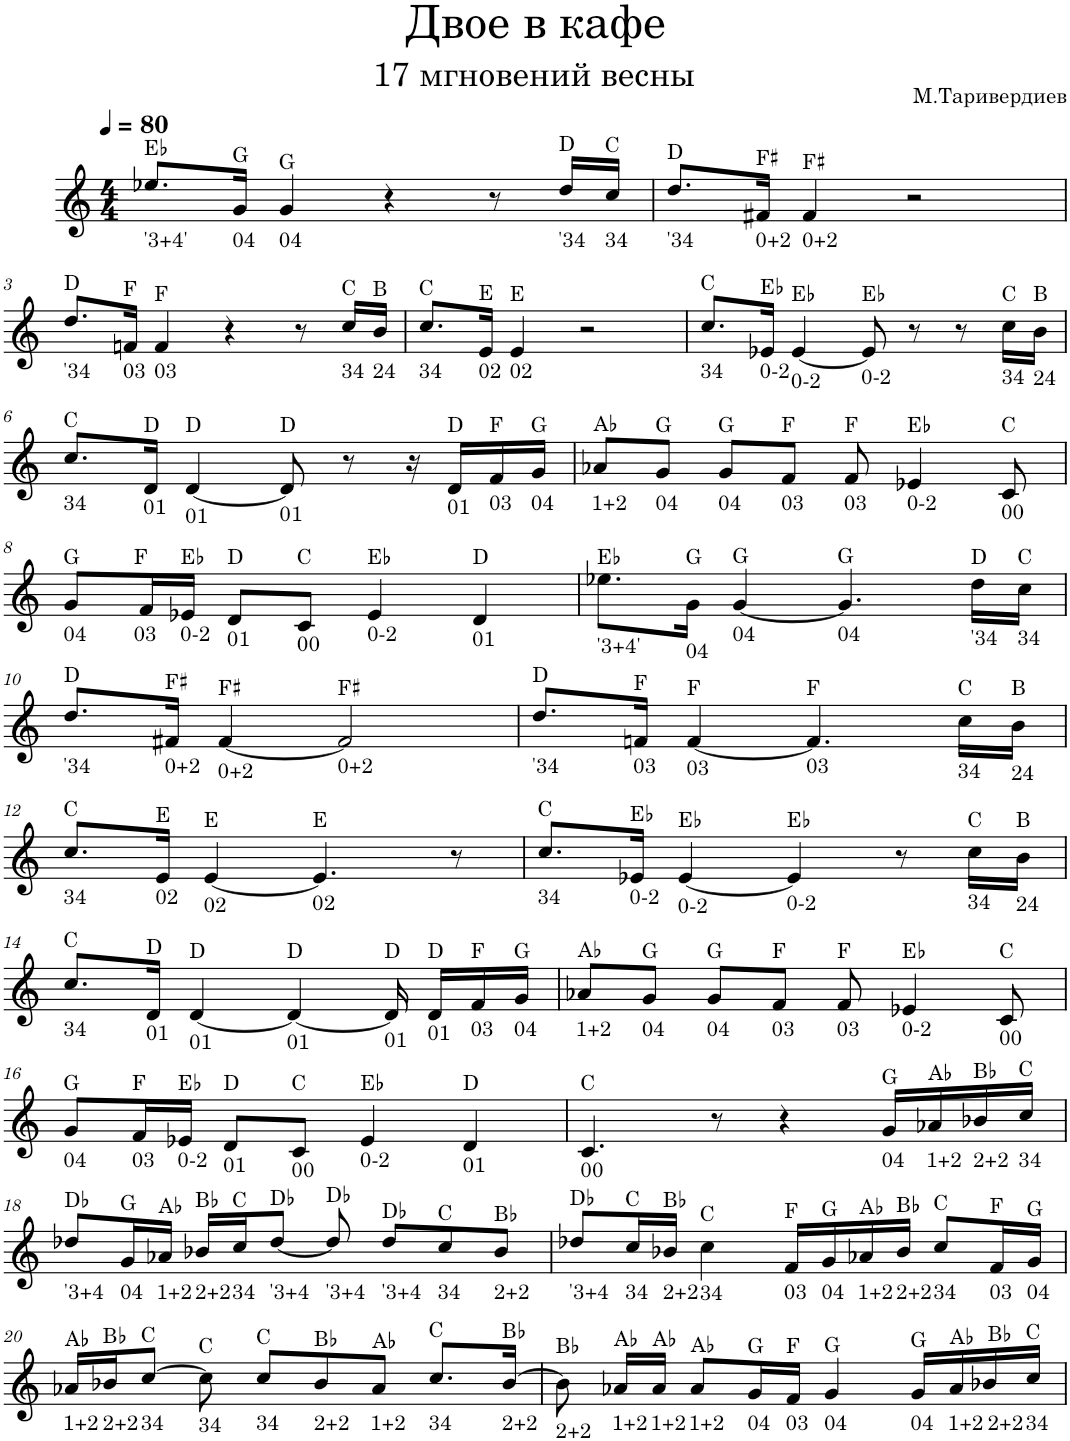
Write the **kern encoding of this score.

**kern
*part1
*staff1
*I"Alto Recorder
*I'A. Rec.
*clefG2
*k[]
*M4/4
*MM80
=1
!LO:TX:b:t='3+4'
!LO:TX:a:t=E♭
8.ee-X/L
!LO:TX:b:t=04
!LO:TX:a:t=G
16g/Jk
!LO:TX:b:t=04
!LO:TX:a:t=G
4g/
4r
8r
!LO:TX:b:t='34
!LO:TX:a:t=D
16dd/LL
!LO:TX:b:t=34
!LO:TX:a:t=C
16cc/JJ
=2
!LO:TX:b:t='34
!LO:TX:a:t=D
8.dd/L
!LO:TX:b:t=0+2
!LO:TX:a:t=F♯
16f#X/Jk
!LO:TX:b:t=0+2
!LO:TX:a:t=F♯
4f#/
2r
!!LO:LB:g=z
=3
!LO:TX:b:t='34
!LO:TX:a:t=D
8.dd/L
!LO:TX:b:t=03
!LO:TX:a:t=F
16fn/Jk
!LO:TX:b:t=03
!LO:TX:a:t=F
4f/
4r
8r
!LO:TX:b:t=34
!LO:TX:a:t=C
16cc/LL
!LO:TX:b:t=24
!LO:TX:a:t=B
16b/JJ
=4
!LO:TX:b:t=34
!LO:TX:a:t=C
8.cc/L
!LO:TX:b:t=02
!LO:TX:a:t=E
16e/Jk
!LO:TX:b:t=02
!LO:TX:a:t=E
4e/
2r
=5
!LO:TX:b:t=34
!LO:TX:a:t=C
8.cc/L
!LO:TX:b:t=0-2
!LO:TX:a:t=E♭
16e-X/Jk
!LO:TX:b:t=0-2
!LO:TX:a:t=E♭
[4e-/
!LO:TX:b:t=0-2
!LO:TX:a:t=E♭
8e-/]
8r
8r
!LO:TX:b:t=34
!LO:TX:a:t=C
16cc\LL
!LO:TX:b:t=24
!LO:TX:a:t=B
16b\JJ
!!LO:LB:g=z
=6
!LO:TX:b:t=34
!LO:TX:a:t=C
8.cc/L
!LO:TX:b:t=01
!LO:TX:a:t=D
16d/Jk
!LO:TX:b:t=01
!LO:TX:a:t=D
[4d/
!LO:TX:b:t=01
!LO:TX:a:t=D
8d/]
8r
16r
!LO:TX:b:t=01
!LO:TX:a:t=D
16d/LL
!LO:TX:b:t=03
!LO:TX:a:t=F
16f/
!LO:TX:b:t=04
!LO:TX:a:t=G
16g/JJ
=7
!LO:TX:b:t=1+2
!LO:TX:a:t=A♭
8a-X/L
!LO:TX:b:t=04
!LO:TX:a:t=G
8g/J
!LO:TX:b:t=04
!LO:TX:a:t=G
8g/L
!LO:TX:b:t=03
!LO:TX:a:t=F
8f/J
!LO:TX:b:t=03
!LO:TX:a:t=F
8f/
!LO:TX:b:t=0-2
!LO:TX:a:t=E♭
4e-X/
!LO:TX:b:t=00
!LO:TX:a:t=C
8c/
!!LO:LB:g=z
=8
!LO:TX:b:t=04
!LO:TX:a:t=G
8g/L
!LO:TX:b:t=03
!LO:TX:a:t=F
16f/L
!LO:TX:b:t=0-2
!LO:TX:a:t=E♭
16e-X/JJ
!LO:TX:b:t=01
!LO:TX:a:t=D
8d/L
!LO:TX:b:t=00
!LO:TX:a:t=C
8c/J
!LO:TX:b:t=0-2
!LO:TX:a:t=E♭
4e-/
!LO:TX:b:t=01
!LO:TX:a:t=D
4d/
=9
!LO:TX:b:t='3+4'
!LO:TX:a:t=E♭
8.ee-X\L
!LO:TX:b:t=04
!LO:TX:a:t=G
16g\Jk
!LO:TX:b:t=04
!LO:TX:a:t=G
[4g/
!LO:TX:b:t=04
!LO:TX:a:t=G
4.g/]
!LO:TX:b:t='34
!LO:TX:a:t=D
16dd\LL
!LO:TX:b:t=34
!LO:TX:a:t=C
16cc\JJ
!!LO:LB:g=z
=10
!LO:TX:b:t='34
!LO:TX:a:t=D
8.dd/L
!LO:TX:b:t=0+2
!LO:TX:a:t=F♯
16f#X/Jk
!LO:TX:b:t=0+2
!LO:TX:a:t=F♯
[4f#/
!LO:TX:b:t=0+2
!LO:TX:a:t=F♯
2f#/]
=11
!LO:TX:b:t='34
!LO:TX:a:t=D
8.dd/L
!LO:TX:b:t=03
!LO:TX:a:t=F
16fn/Jk
!LO:TX:b:t=03
!LO:TX:a:t=F
[4f/
!LO:TX:b:t=03
!LO:TX:a:t=F
4.f/]
!LO:TX:b:t=34
!LO:TX:a:t=C
16cc\LL
!LO:TX:b:t=24
!LO:TX:a:t=B
16b\JJ
!!LO:LB:g=z
=12
!LO:TX:b:t=34
!LO:TX:a:t=C
8.cc/L
!LO:TX:b:t=02
!LO:TX:a:t=E
16e/Jk
!LO:TX:b:t=02
!LO:TX:a:t=E
[4e/
!LO:TX:b:t=02
!LO:TX:a:t=E
4.e/]
8r
=13
!LO:TX:b:t=34
!LO:TX:a:t=C
8.cc/L
!LO:TX:b:t=0-2
!LO:TX:a:t=E♭
16e-X/Jk
!LO:TX:b:t=0-2
!LO:TX:a:t=E♭
[4e-/
!LO:TX:b:t=0-2
!LO:TX:a:t=E♭
4e-/]
8r
!LO:TX:b:t=34
!LO:TX:a:t=C
16cc\LL
!LO:TX:b:t=24
!LO:TX:a:t=B
16b\JJ
!!LO:LB:g=z
=14
!LO:TX:b:t=34
!LO:TX:a:t=C
8.cc/L
!LO:TX:b:t=01
!LO:TX:a:t=D
16d/Jk
!LO:TX:b:t=01
!LO:TX:a:t=D
[4d/
!LO:TX:b:t=01
!LO:TX:a:t=D
4d/_
!LO:TX:b:t=01
!LO:TX:a:t=D
16d/]
!LO:TX:b:t=01
!LO:TX:a:t=D
16d/LL
!LO:TX:b:t=03
!LO:TX:a:t=F
16f/
!LO:TX:b:t=04
!LO:TX:a:t=G
16g/JJ
=15
!LO:TX:b:t=1+2
!LO:TX:a:t=A♭
8a-X/L
!LO:TX:b:t=04
!LO:TX:a:t=G
8g/J
!LO:TX:b:t=04
!LO:TX:a:t=G
8g/L
!LO:TX:b:t=03
!LO:TX:a:t=F
8f/J
!LO:TX:b:t=03
!LO:TX:a:t=F
8f/
!LO:TX:b:t=0-2
!LO:TX:a:t=E♭
4e-X/
!LO:TX:b:t=00
!LO:TX:a:t=C
8c/
!!LO:LB:g=z
=16
!LO:TX:b:t=04
!LO:TX:a:t=G
8g/L
!LO:TX:b:t=03
!LO:TX:a:t=F
16f/L
!LO:TX:b:t=0-2
!LO:TX:a:t=E♭
16e-X/JJ
!LO:TX:b:t=01
!LO:TX:a:t=D
8d/L
!LO:TX:b:t=00
!LO:TX:a:t=C
8c/J
!LO:TX:b:t=0-2
!LO:TX:a:t=E♭
4e-/
!LO:TX:b:t=01
!LO:TX:a:t=D
4d/
=17
!LO:TX:b:t=00
!LO:TX:a:t=C
4.c/
8r
4r
!LO:TX:b:t=04
!LO:TX:a:t=G
16g/LL
!LO:TX:b:t=1+2
!LO:TX:a:t=A♭
16a-X/
!LO:TX:b:t=2+2
!LO:TX:a:t=B♭
16b-X/
!LO:TX:b:t=34
!LO:TX:a:t=C
16cc/JJ
!!LO:LB:g=z
=18
!LO:TX:b:t='3+4
!LO:TX:a:t=D♭
8dd-X/L
!LO:TX:b:t=04
!LO:TX:a:t=G
16g/L
!LO:TX:b:t=1+2
!LO:TX:a:t=A♭
16a-X/JJ
!LO:TX:b:t=2+2
!LO:TX:a:t=B♭
16b-X/LL
!LO:TX:b:t=34
!LO:TX:a:t=C
16cc/J
!LO:TX:b:t='3+4
!LO:TX:a:t=D♭
[8dd-/J
!LO:TX:b:t='3+4
!LO:TX:a:t=D♭
8dd-/]
!LO:TX:b:t='3+4
!LO:TX:a:t=D♭
8dd-/L
!LO:TX:b:t=34
!LO:TX:a:t=C
8cc/
!LO:TX:b:t=2+2
!LO:TX:a:t=B♭
8b-/J
=19
!LO:TX:b:t='3+4
!LO:TX:a:t=D♭
8dd-X/L
!LO:TX:b:t=34
!LO:TX:a:t=C
16cc/L
!LO:TX:b:t=2+2
!LO:TX:a:t=B♭
16b-X/JJ
!LO:TX:b:t=34
!LO:TX:a:t=C
4cc\
!LO:TX:b:t=03
!LO:TX:a:t=F
16f/LL
!LO:TX:b:t=04
!LO:TX:a:t=G
16g/
!LO:TX:b:t=1+2
!LO:TX:a:t=A♭
16a-X/
!LO:TX:b:t=2+2
!LO:TX:a:t=B♭
16b-/JJ
!LO:TX:b:t=34
!LO:TX:a:t=C
8cc/L
!LO:TX:b:t=03
!LO:TX:a:t=F
16f/L
!LO:TX:b:t=04
!LO:TX:a:t=G
16g/JJ
!!LO:LB:g=z
=20
!LO:TX:b:t=1+2
!LO:TX:a:t=A♭
16a-X/LL
!LO:TX:b:t=2+2
!LO:TX:a:t=B♭
16b-X/J
!LO:TX:b:t=34
!LO:TX:a:t=C
[8cc/J
!LO:TX:b:t=34
!LO:TX:a:t=C
8cc\]
!LO:TX:b:t=34
!LO:TX:a:t=C
8cc/L
!LO:TX:b:t=2+2
!LO:TX:a:t=B♭
8b-/
!LO:TX:b:t=1+2
!LO:TX:a:t=A♭
8a-/J
!LO:TX:b:t=34
!LO:TX:a:t=C
8.cc/L
!LO:TX:b:t=2+2
!LO:TX:a:t=B♭
[16b-/Jk
=21
!LO:TX:b:t=2+2
!LO:TX:a:t=B♭
8b-\]
!LO:TX:b:t=1+2
!LO:TX:a:t=A♭
16a-X/LL
!LO:TX:b:t=1+2
!LO:TX:a:t=A♭
16a-/JJ
!LO:TX:b:t=1+2
!LO:TX:a:t=A♭
8a-/L
!LO:TX:b:t=04
!LO:TX:a:t=G
16g/L
!LO:TX:b:t=03
!LO:TX:a:t=F
16f/JJ
!LO:TX:b:t=04
!LO:TX:a:t=G
4g/
!LO:TX:b:t=04
!LO:TX:a:t=G
16g/LL
!LO:TX:b:t=1+2
!LO:TX:a:t=A♭
16a-/
!LO:TX:b:t=2+2
!LO:TX:a:t=B♭
16b-X/
!LO:TX:b:t=34
!LO:TX:a:t=C
16cc/JJ
=
*-
